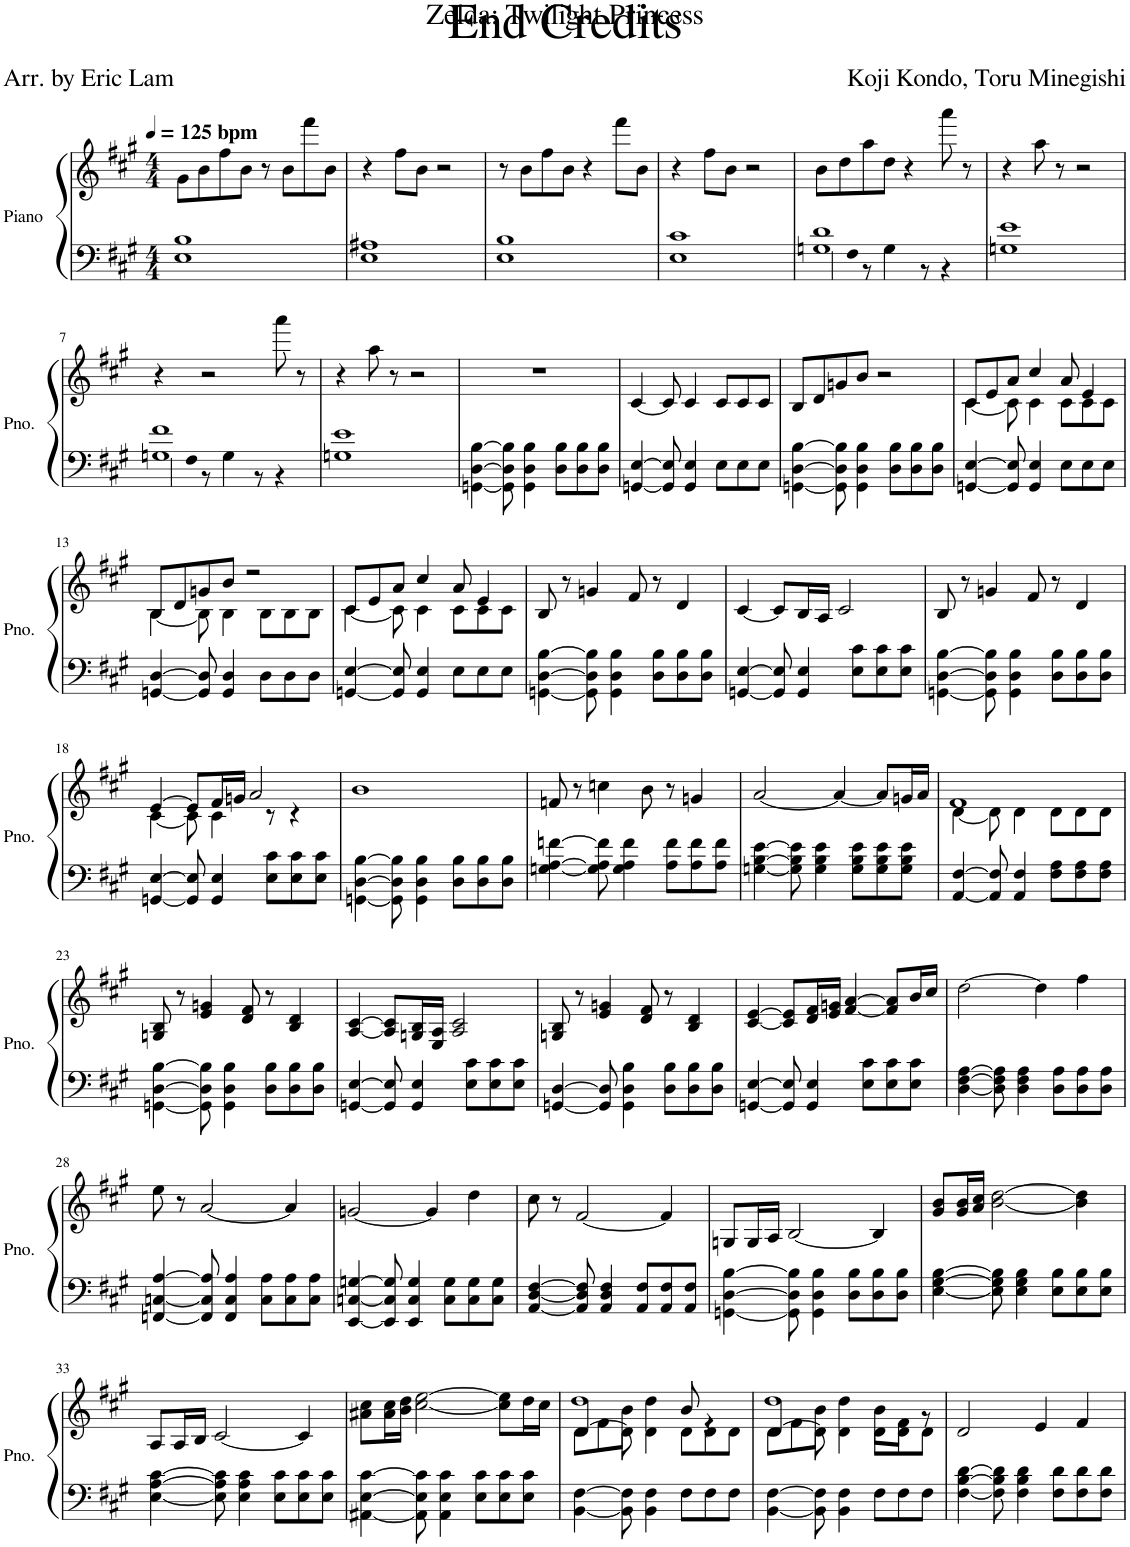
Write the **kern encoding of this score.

**kern	**kern
*part1	*part1
*staff2	*staff1
*I"Piano	*
*I'Pno.	*
*clefF4	*clefG2
*k[f#c#g#]	*k[f#c#g#]
*M4/4	*M4/4
*MM125	*MM125
=1	=1
!	!LO:TX:a:B:t=bpm
1E 1B	8g#\L
.	8b\
.	8ff#\
.	8b\J
.	8r
.	8b\L
.	8fff#\
.	8b\J
=2	=2
1E 1A#X	4r
.	8ff#\L
.	8b\J
.	2r
=3	=3
1E 1B	8r
.	8b\L
.	8ff#\
.	8b\J
.	4r
.	8fff#\L
.	8b\J
=4	=4
1E 1c#	4r
.	8ff#\L
.	8b\J
.	2r
=5	=5
*^	*
1Gn 1d	4G\	8b\L
.	.	8dd\
.	8r	8aa\
.	4G\	8dd\J
.	.	4r
.	8r	.
.	4r	8aaa\
.	.	8r
*v	*v	*
=6	=6
1Gn 1e	4r
.	8aa\
.	8r
.	2r
!!LO:LB:g=z
=7	=7
*^	*
1Gn 1f#	4G\	4r
.	8r	2r
.	4G\	.
.	8r	.
.	4r	8aaa\
.	.	8r
*v	*v	*
=8	=8
1Gn 1e	4r
.	8aa\
.	8r
.	2r
=9	=9
[4GGn\ [4D\ [4B\	1r
8GG\] 8D\] 8B\]	.
4GG\ 4D\ 4B\	.
8D\ 8B\L	.
8D\ 8B\	.
8D\ 8B\J	.
=10	=10
[4GGn/ [4E/	[4c#/
8GG/] 8E/]	8c#/]
4GG/ 4E/	4c#/
8E\L	8c#/L
8E\	8c#/
8E\J	8c#/J
=11	=11
[4GGn\ [4D\ [4B\	8B/L
.	8d/
8GG\] 8D\] 8B\]	8gn/
4GG\ 4D\ 4B\	8b/J
.	2r
8D\ 8B\L	.
8D\ 8B\	.
8D\ 8B\J	.
=12	=12
*	*^
[4GGn/ [4E/	8c#/L	[4c#\
.	8e/	.
8GG/] 8E/]	8a/J	8c#\]
4GG/ 4E/	4cc#/	4c#\
8E\L	8a/	8c#\L
8E\	4e/	8c#\
8E\J	.	8c#\J
!!LO:LB:g=z	!!
=13	=13	=13
[4GGn/ [4D/	8B/L	[4B\
.	8d/	.
8GG/] 8D/]	8gn/	8B\]
4GG/ 4D/	8b/J	4B\
.	2r	.
8D\L	.	8B\L
8D\	.	8B\
8D\J	.	8B\J
=14	=14	=14
[4GGn/ [4E/	8c#/L	[4c#\
.	8e/	.
8GG/] 8E/]	8a/J	8c#\]
4GG/ 4E/	4cc#/	4c#\
8E\L	8a/	8c#\L
8E\	4e/	8c#\
8E\J	.	8c#\J
*	*v	*v
=15	=15
[4GGn\ [4D\ [4B\	8B/
.	8r
8GG\] 8D\] 8B\]	4gn/
4GG\ 4D\ 4B\	.
.	8f#/
8D\ 8B\L	8r
8D\ 8B\	4d/
8D\ 8B\J	.
=16	=16
[4GGn/ [4E/	[4c#/
8GG/] 8E/]	8c#/L]
4GG/ 4E/	16B/L
.	16A/JJ
.	2c#/
8E\ 8c#\L	.
8E\ 8c#\	.
8E\ 8c#\J	.
=17	=17
[4GGn\ [4D\ [4B\	8B/
.	8r
8GG\] 8D\] 8B\]	4gn/
4GG\ 4D\ 4B\	.
.	8f#/
8D\ 8B\L	8r
8D\ 8B\	4d/
8D\ 8B\J	.
!!LO:LB:g=z
=18	=18
*	*^
[4GGn/ [4E/	[4e/	[4c#\
8GG/] 8E/]	8e/L]	8c#\]
4GG/ 4E/	16f#/L	4c#\
.	16gn/JJ	.
.	2a/	.
8E\ 8c#\L	.	8r
8E\ 8c#\	.	4r
8E\ 8c#\J	.	.
*	*v	*v
=19	=19
[4GGn\ [4D\ [4B\	1b
8GG\] 8D\] 8B\]	.
4GG\ 4D\ 4B\	.
8D\ 8B\L	.
8D\ 8B\	.
8D\ 8B\J	.
=20	=20
[4Gn\ [4A\ [4fn\	8fn/
.	8r
8G\] 8A\] 8f\]	4ccn\
4G\ 4A\ 4f\	.
.	8b\
8A\ 8f\L	8r
8A\ 8f\	4gn/
8A\ 8f\J	.
=21	=21
[4Gn\ [4B\ [4e\	[2a/
8G\] 8B\] 8e\]	.
4G\ 4B\ 4e\	.
.	4a/_
8G\ 8B\ 8e\L	.
8G\ 8B\ 8e\	8a/L]
8G\ 8B\ 8e\J	16gn/L
.	16a/JJ
=22	=22
*	*^
[4AA/ [4F#/	1f#	[4d\
8AA/] 8F#/]	.	8d\]
4AA/ 4F#/	.	4d\
8F#\ 8A\L	.	8d\L
8F#\ 8A\	.	8d\
8F#\ 8A\J	.	8d\J
*	*v	*v
!!LO:LB:g=z
=23	=23
[4GGn\ [4D\ [4B\	8Gn/ 8B/
.	8r
8GG\] 8D\] 8B\]	4e/ 4gn/
4GG\ 4D\ 4B\	.
.	8d/ 8f#/
8D\ 8B\L	8r
8D\ 8B\	4B/ 4d/
8D\ 8B\J	.
=24	=24
[4GGn/ [4E/	[4A/ [4c#/
8GG/] 8E/]	8A/] 8c#/]L
4GG/ 4E/	16Gn/ 16B/L
.	16E/ 16A/JJ
.	2A/ 2c#/
8E\ 8c#\L	.
8E\ 8c#\	.
8E\ 8c#\J	.
=25	=25
[4GGn/ [4D/	8Gn/ 8B/
.	8r
8GG/] 8D/]	4e/ 4gn/
4GG\ 4D\ 4B\	.
.	8d/ 8f#/
8D\ 8B\L	8r
8D\ 8B\	4B/ 4d/
8D\ 8B\J	.
=26	=26
[4GGn/ [4E/	[4c#/ [4e/
8GG/] 8E/]	8c#/] 8e/]L
4GG/ 4E/	16d/ 16f#/L
.	16e/ 16gn/JJ
.	[4f#/ [4a/
8E\ 8c#\L	.
8E\ 8c#\	8f#/] 8a/]L
8E\ 8c#\J	16b/L
.	16cc#/JJ
=27	=27
[4D\ [4F#\ [4A\	[2dd\
8D\] 8F#\] 8A\]	.
4D\ 4F#\ 4A\	.
.	4dd\]
8D\ 8A\L	.
8D\ 8A\	4ff#\
8D\ 8A\J	.
!!LO:LB:g=z
=28	=28
[4FFn/ [4Cn/ [4A/	8ee\
.	8r
8FF/] 8C/] 8A/]	[2a/
4FF/ 4C/ 4A/	.
8C\ 8A\L	.
8C\ 8A\	4a/]
8C\ 8A\J	.
=29	=29
[4EE/ [4Cn/ [4Gn/	[2gn/
8EE/] 8C/] 8G/]	.
4EE/ 4C/ 4G/	.
.	4g/]
8C\ 8G\L	.
8C\ 8G\	4dd\
8C\ 8G\J	.
=30	=30
[4AA/ [4D/ [4F#/	8cc#\
.	8r
8AA/] 8D/] 8F#/]	[2f#/
4AA/ 4D/ 4F#/	.
8AA/ 8F#/L	.
8AA/ 8F#/	4f#/]
8AA/ 8F#/J	.
=31	=31
[4GGn\ [4D\ [4B\	8Gn/L
.	16G/L
.	16A/JJ
8GG\] 8D\] 8B\]	[2B/
4GG\ 4D\ 4B\	.
8D\ 8B\L	.
8D\ 8B\	4B/]
8D\ 8B\J	.
=32	=32
[4E\ [4G#\ [4B\	8g#/ 8b/L
.	16g#/ 16b/L
.	16a/ 16cc#/JJ
8E\] 8G#\] 8B\]	[2b\ [2dd\
4E\ 4G#\ 4B\	.
8E\ 8B\L	.
8E\ 8B\	4b\] 4dd\]
8E\ 8B\J	.
!!LO:LB:g=z
=33	=33
[4E\ [4A\ [4c#\	8A/L
.	16A/L
.	16B/JJ
8E\] 8A\] 8c#\]	[2c#/
4E\ 4A\ 4c#\	.
8E\ 8c#\L	.
8E\ 8c#\	4c#/]
8E\ 8c#\J	.
=34	=34
[4AA#X\ [4E\ [4c#\	8a#X\ 8cc#\L
.	16a#\ 16cc#\L
.	16b\ 16dd\JJ
8AA#\] 8E\] 8c#\]	[2cc#\ [2ee\
4AA#\ 4E\ 4c#\	.
8E\ 8c#\L	.
8E\ 8c#\	8cc#\] 8ee\]L
8E\ 8c#\J	16dd\L
.	16cc#\JJ
=35	=35
*	*^
*	*	*^
[4BB\ [4F#\	1dd	8d\L	[4d/
.	.	8f#\	.
8BB\] 8F#\]	.	8b\J	8d\]
4BB\ 4F#\	.	4dd\	4d\
8F#\L	.	8b/	8d\L
8F#\	.	4r	8d\
8F#\J	.	.	8d\J
=36	=36	=36	=36
[4BB\ [4F#\	1dd	8d\L	[4d/
.	.	8f#\	.
8BB\] 8F#\]	.	8b\J	8d\]
4BB\ 4F#\	.	4dd\	4d\
8F#\L	.	8b\L	8d\L
8F#\	.	8f#\J	8d\
8F#\J	.	8r	8d\J
*	*v	*v	*v
=37	=37
[4F#\ [4B\ [4d\	2d/
8F#\] 8B\] 8d\]	.
4F#\ 4B\ 4d\	.
.	4e/
8F#\ 8d\L	.
8F#\ 8d\	4f#/
8F#\ 8d\J	.
=	=
*-	*-
